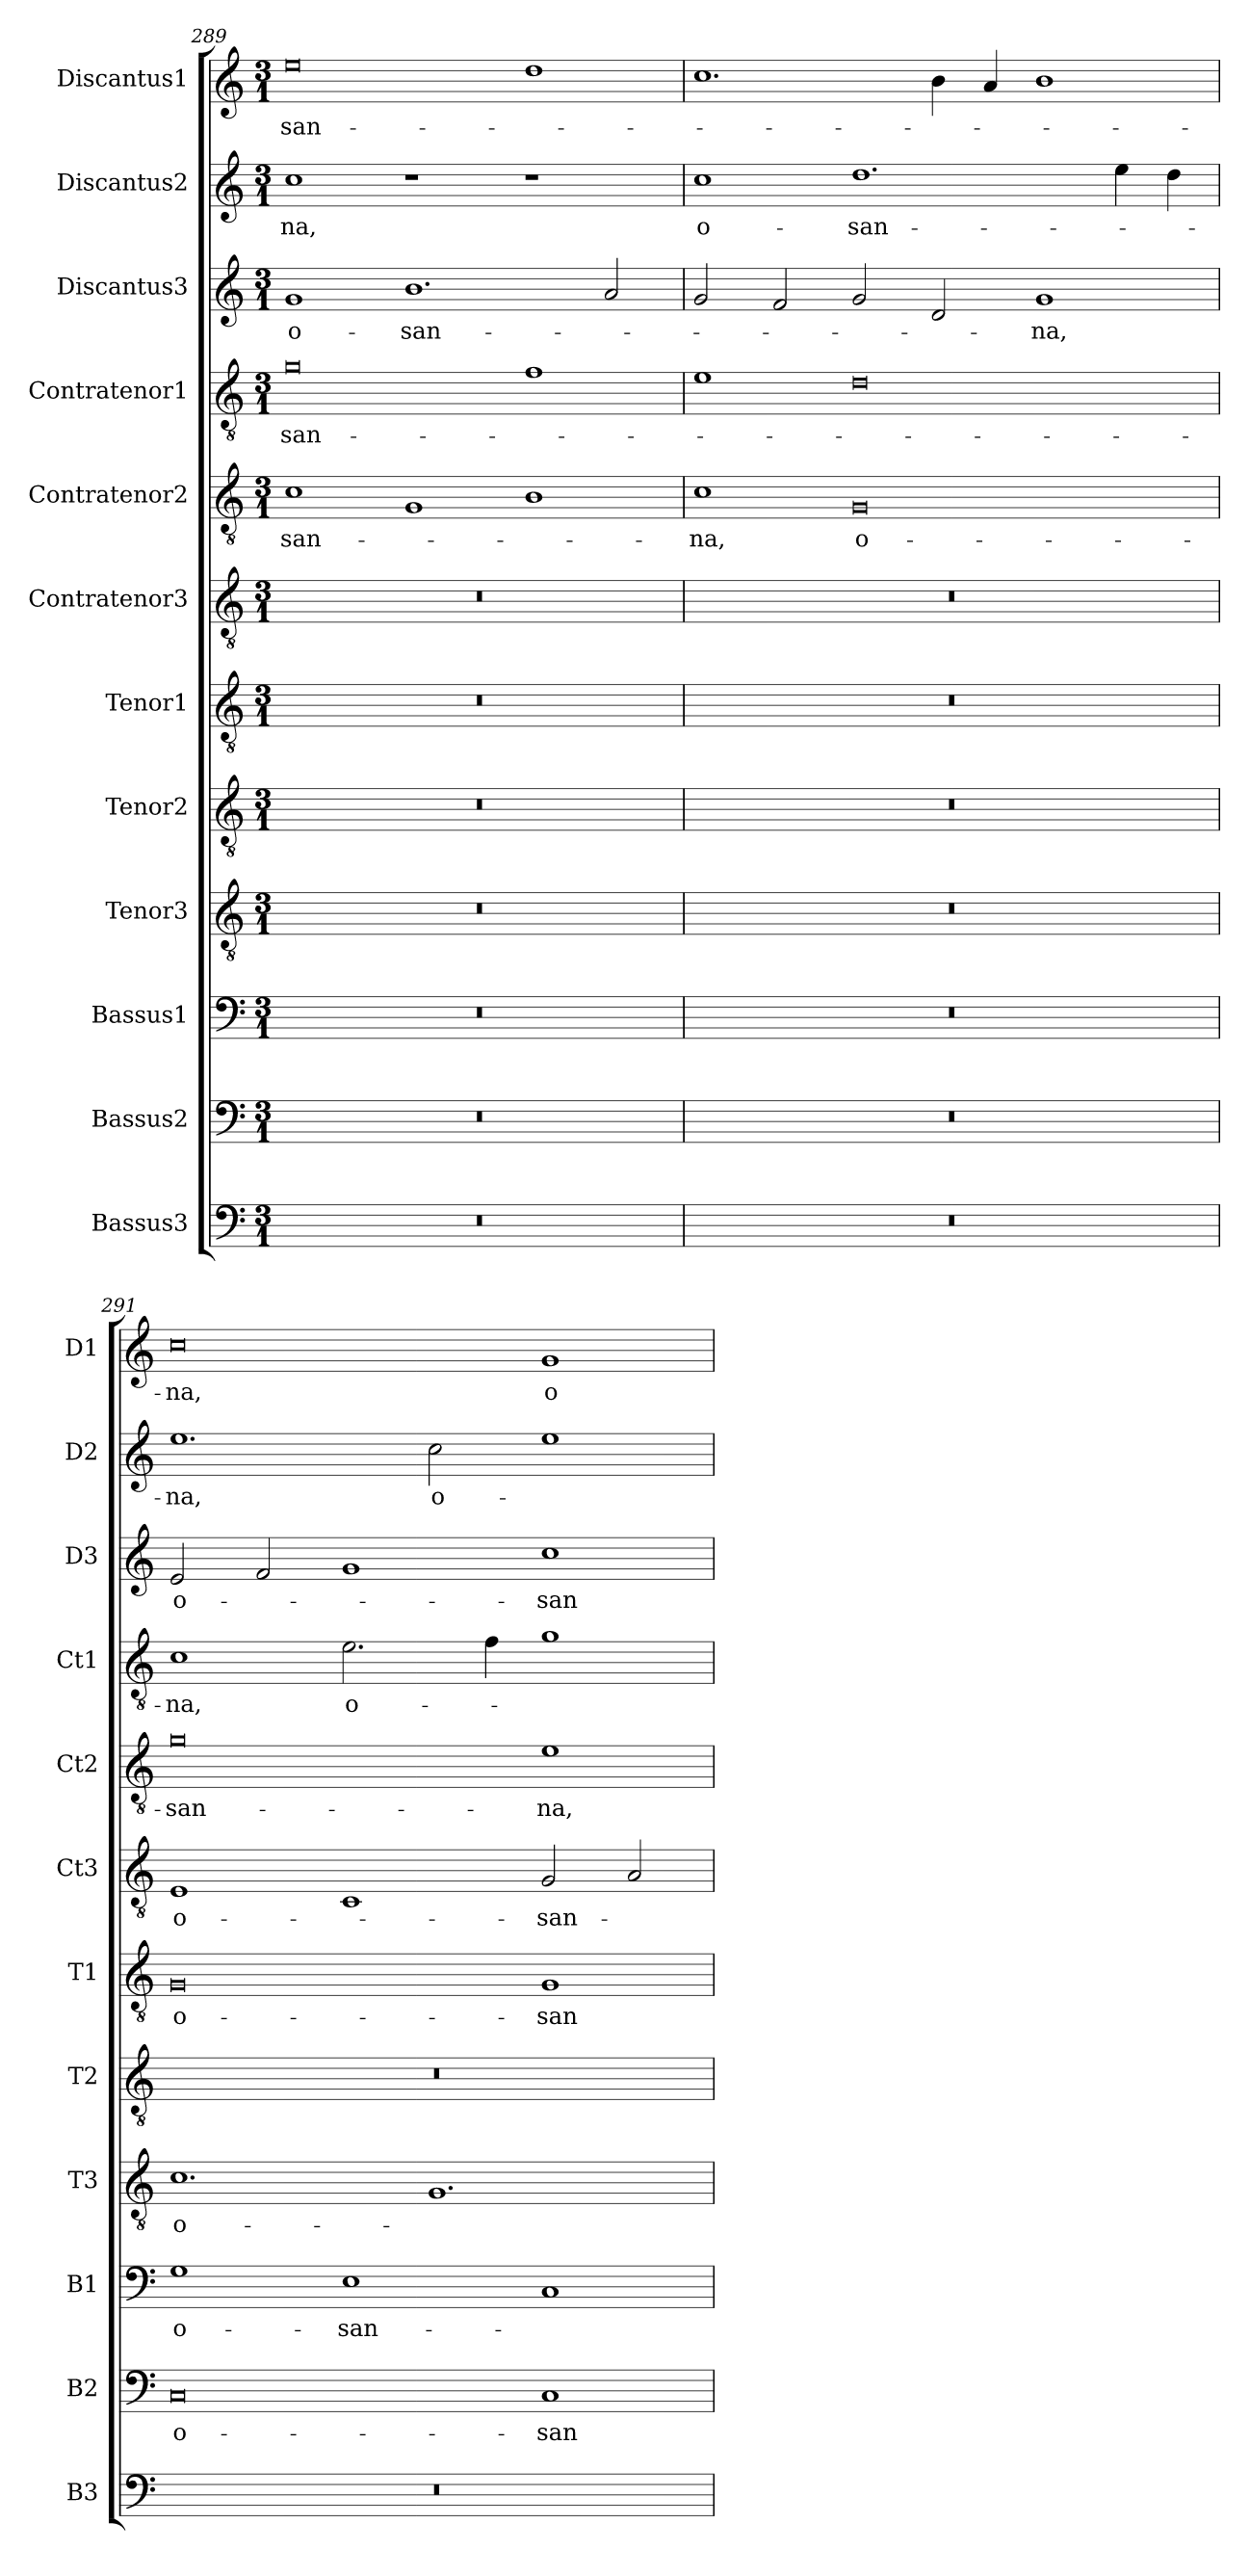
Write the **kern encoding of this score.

**kern	**kern	**text	**kern	**text	**kern	**text	**kern	**kern	**text	**kern	**text	**kern	**text	**kern	**text	**kern	**text	**kern	**text	**kern	**text
*part12	*part11	*part11	*part10	*part10	*part9	*part9	*part8	*part7	*part7	*part6	*part6	*part5	*part5	*part4	*part4	*part3	*part3	*part2	*part2	*part1	*part1
*staff12	*staff11	*staff11	*staff10	*staff10	*staff9	*staff9	*staff8	*staff7	*staff7	*staff6	*staff6	*staff5	*staff5	*staff4	*staff4	*staff3	*staff3	*staff2	*staff2	*staff1	*staff1
*I"Bassus3	*I"Bassus2	*	*I"Bassus1	*	*I"Tenor3	*	*I"Tenor2	*I"Tenor1	*	*I"Contratenor3	*	*I"Contratenor2	*	*I"Contratenor1	*	*I"Discantus3	*	*I"Discantus2	*	*I"Discantus1	*
*I'B3	*I'B2	*	*I'B1	*	*I'T3	*	*I'T2	*I'T1	*	*I'Ct3	*	*I'Ct2	*	*I'Ct1	*	*I'D3	*	*I'D2	*	*I'D1	*
*clefF4	*clefF4	*	*clefF4	*	*clefGv2	*	*clefGv2	*clefGv2	*	*clefGv2	*	*clefGv2	*	*clefGv2	*	*clefG2	*	*clefG2	*	*clefG2	*
*k[]	*k[]	*	*k[]	*	*k[]	*	*k[]	*k[]	*	*k[]	*	*k[]	*	*k[]	*	*k[]	*	*k[]	*	*k[]	*
*M3/1	*M3/1	*	*M3/1	*	*M3/1	*	*M3/1	*M3/1	*	*M3/1	*	*M3/1	*	*M3/1	*	*M3/1	*	*M3/1	*	*M3/1	*
=289	=289	=289	=289	=289	=289	=289	=289	=289	=289	=289	=289	=289	=289	=289	=289	=289	=289	=289	=289	=289	=289
0.r	0.r	.	0.r	.	0.r	.	0.r	0.r	.	0.r	.	1c	-san-	0g	-san-	1g	o-	1cc	-na,	0ee	-san-
.	.	.	.	.	.	.	.	.	.	.	.	1G	.	.	.	1.b	-san-	1r	.	.	.
.	.	.	.	.	.	.	.	.	.	.	.	1B	.	1f	.	.	.	1r	.	1dd	.
.	.	.	.	.	.	.	.	.	.	.	.	.	.	.	.	2a	.	.	.	.	.
=290	=290	=290	=290	=290	=290	=290	=290	=290	=290	=290	=290	=290	=290	=290	=290	=290	=290	=290	=290	=290	=290
0.r	0.r	.	0.r	.	0.r	.	0.r	0.r	.	0.r	.	1c	-na,	1e	.	2g	.	1cc	o-	1.cc	.
.	.	.	.	.	.	.	.	.	.	.	.	.	.	.	.	2f	.	.	.	.	.
.	.	.	.	.	.	.	.	.	.	.	.	0G	o-	0d	.	2g	.	1.dd	-san-	.	.
.	.	.	.	.	.	.	.	.	.	.	.	.	.	.	.	2d	.	.	.	4b	.
.	.	.	.	.	.	.	.	.	.	.	.	.	.	.	.	.	.	.	.	4a	.
.	.	.	.	.	.	.	.	.	.	.	.	.	.	.	.	1g	-na,	.	.	1b	.
.	.	.	.	.	.	.	.	.	.	.	.	.	.	.	.	.	.	4ee	.	.	.
.	.	.	.	.	.	.	.	.	.	.	.	.	.	.	.	.	.	4dd	.	.	.
=291	=291	=291	=291	=291	=291	=291	=291	=291	=291	=291	=291	=291	=291	=291	=291	=291	=291	=291	=291	=291	=291
0.r	0C	o-	1G	o-	1.c	o-	0.r	0G	o-	1E	o-	0g	-san-	1c	-na,	2e	o-	1.ee	-na,	0cc	-na,
.	.	.	.	.	.	.	.	.	.	.	.	.	.	.	.	2f	.	.	.	.	.
.	.	.	1E	-san-	.	.	.	.	.	1C	.	.	.	2.e	o-	1g	.	.	.	.	.
.	.	.	.	.	1.G	.	.	.	.	.	.	.	.	.	.	.	.	2cc	o-	.	.
.	.	.	.	.	.	.	.	.	.	.	.	.	.	4f	.	.	.	.	.	.	.
.	1C	-san-	1C	.	.	.	.	1G	-san-	2G	-san-	1e	-na,	1g	.	1cc	-san-	1ee	.	1g	o-
.	.	.	.	.	.	.	.	.	.	2A	.	.	.	.	.	.	.	.	.	.	.
=	=	=	=	=	=	=	=	=	=	=	=	=	=	=	=	=	=	=	=	=	=
*-	*-	*-	*-	*-	*-	*-	*-	*-	*-	*-	*-	*-	*-	*-	*-	*-	*-	*-	*-	*-	*-
